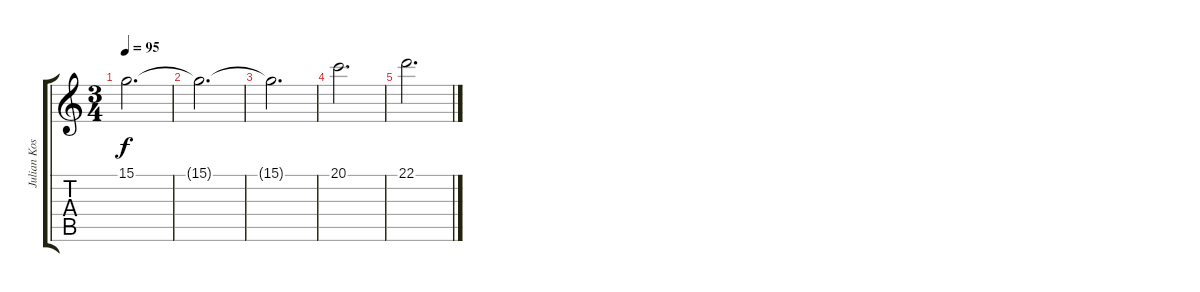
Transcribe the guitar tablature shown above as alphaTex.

\track ("Julian Koster - Singing Saw" "Julian Kos") {instrument fx6goblins}
\staff {score tabs}
\tuning (E4 B3 G3 D3 A2 E2) {hide}
\ts (3 4)
\tempo 95
\clef g2
\ks c
15.1{t}.2{d dy f} |
15.1{t}.2{d volume 14} |
15.1{t}.2{d} |
20.1.2{d} |
22.1.2{d}
